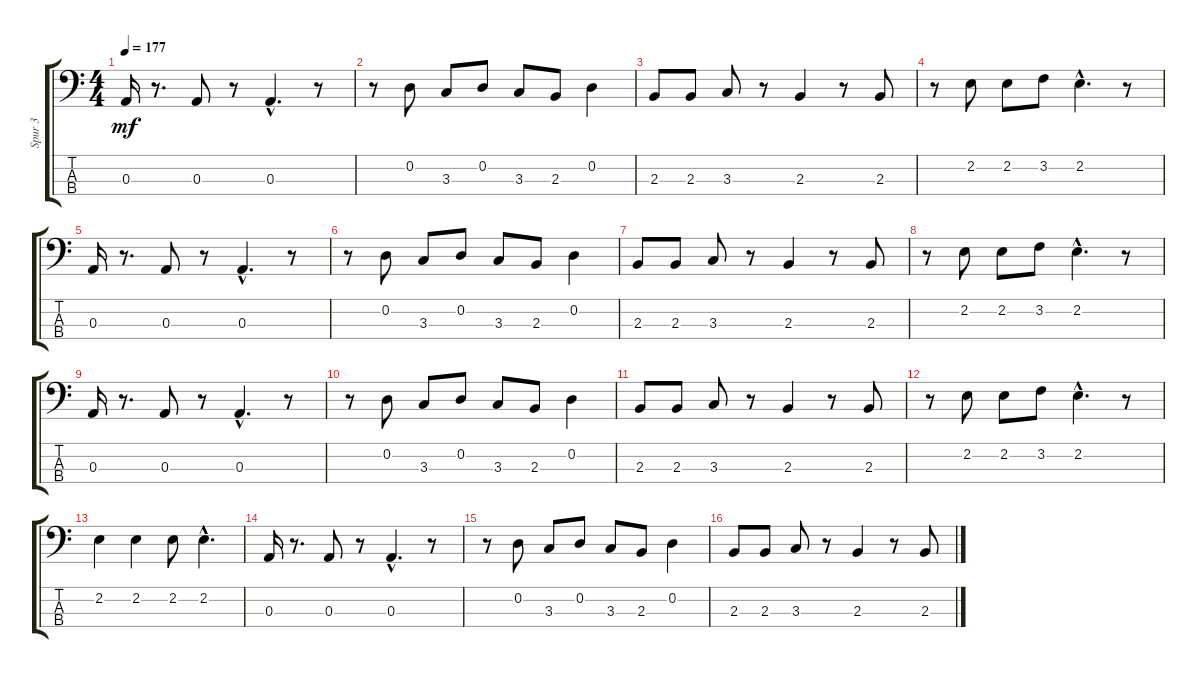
\track ("Spur 3" "Spur 3") {instrument electricbassfinger}
\staff {score tabs}
\tuning (G2 D2 A1 E1) {hide}
\ts (4 4)
\tempo 177
\clef f4
\ks c
0.3.16{dy mf} r.8{d} 0.3.8 r.8 0.3{hac}.4{d} r.8 |
r.8 0.2.8 3.3.8 0.2.8 3.3.8 2.3.8 0.2.4 |
2.3.8 2.3.8 3.3.8 r.8 2.3.4 r.8 2.3.8 |
r.8 2.2.8 2.2.8 3.2.8 2.2{hac}.4{d} r.8 |
0.3.16 r.8{d} 0.3.8 r.8 0.3{hac}.4{d} r.8 |
r.8 0.2.8 3.3.8 0.2.8 3.3.8 2.3.8 0.2.4 |
2.3.8 2.3.8 3.3.8 r.8 2.3.4 r.8 2.3.8 |
r.8 2.2.8 2.2.8 3.2.8 2.2{hac}.4{d} r.8 |
0.3.16 r.8{d} 0.3.8 r.8 0.3{hac}.4{d} r.8 |
r.8 0.2.8 3.3.8 0.2.8 3.3.8 2.3.8 0.2.4 |
2.3.8 2.3.8 3.3.8 r.8 2.3.4 r.8 2.3.8 |
r.8 2.2.8 2.2.8 3.2.8 2.2{hac}.4{d} r.8 |
2.2.4 2.2.4 2.2.8 2.2{hac}.4{d} |
0.3.16 r.8{d} 0.3.8 r.8 0.3{hac}.4{d} r.8 |
r.8 0.2.8 3.3.8 0.2.8 3.3.8 2.3.8 0.2.4 |
2.3.8 2.3.8 3.3.8 r.8 2.3.4 r.8 2.3.8
